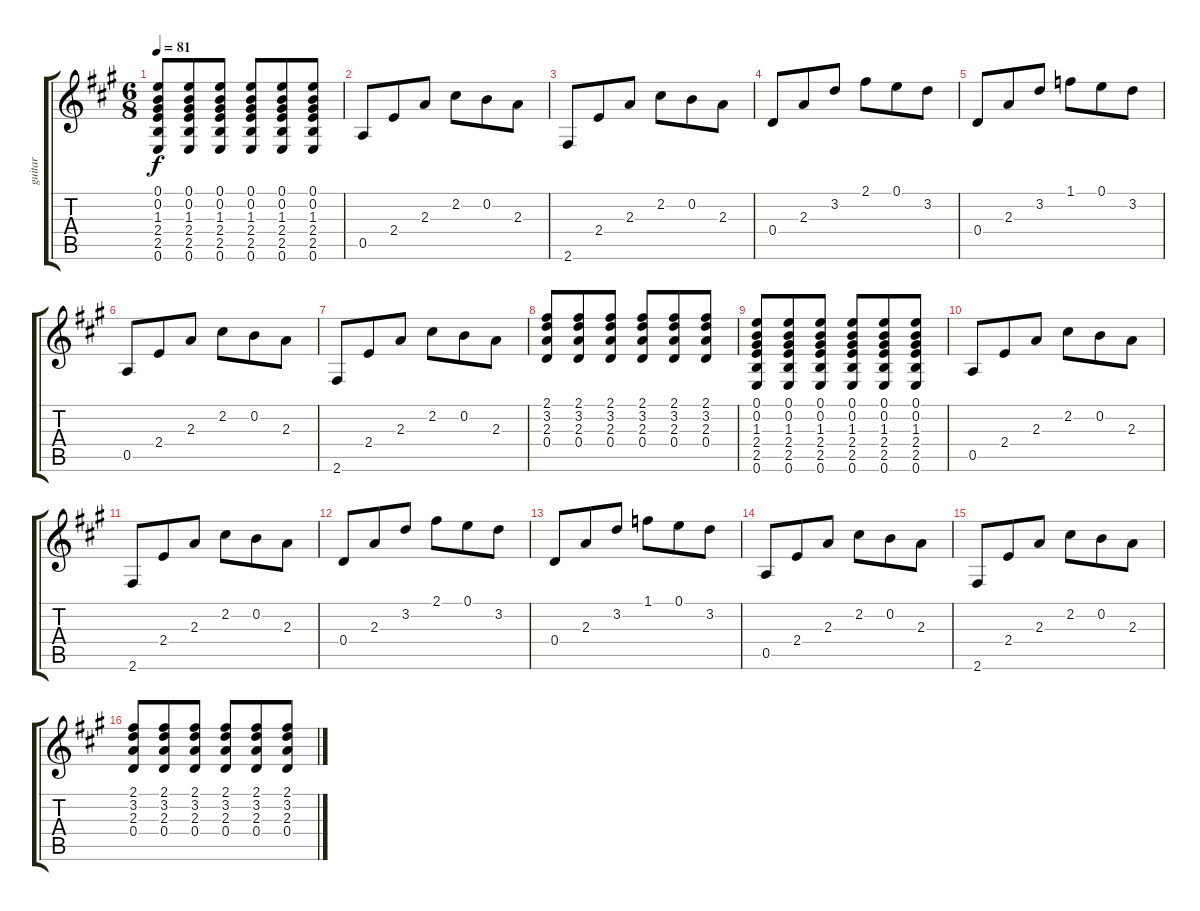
\track ("guitar" "guitar") {instrument electricguitarclean}
\staff {score tabs}
\tuning (E4 B3 G3 D3 A2 E2) {hide}
\ts (6 8)
\tempo 81
\clef g2
\ks a
(0.1 0.2 1.3 2.4 2.5 0.6).8{dy f} (0.1 0.2 1.3 2.4 2.5 0.6).8 (0.1 0.2 1.3 2.4 2.5 0.6).8 (0.1 0.2 1.3 2.4 2.5 0.6).8 (0.1 0.2 1.3 2.4 2.5 0.6).8 (0.1 0.2 1.3 2.4 2.5 0.6).8 |
0.5.8 2.4.8 2.3.8 2.2.8 0.2.8 2.3.8 |
2.6.8 2.4.8 2.3.8 2.2.8 0.2.8 2.3.8 |
0.4.8 2.3.8 3.2.8 2.1.8 0.1.8 3.2.8 |
0.4.8 2.3.8 3.2.8 1.1.8 0.1.8 3.2.8 |
0.5.8 2.4.8 2.3.8 2.2.8 0.2.8 2.3.8 |
2.6.8 2.4.8 2.3.8 2.2.8 0.2.8 2.3.8 |
(2.1 3.2 2.3 0.4).8 (2.1 3.2 2.3 0.4).8 (2.1 3.2 2.3 0.4).8 (2.1 3.2 2.3 0.4).8 (2.1 3.2 2.3 0.4).8 (2.1 3.2 2.3 0.4).8 |
(0.1 0.2 1.3 2.4 2.5 0.6).8 (0.1 0.2 1.3 2.4 2.5 0.6).8 (0.1 0.2 1.3 2.4 2.5 0.6).8 (0.1 0.2 1.3 2.4 2.5 0.6).8 (0.1 0.2 1.3 2.4 2.5 0.6).8 (0.1 0.2 1.3 2.4 2.5 0.6).8 |
0.5.8 2.4.8 2.3.8 2.2.8 0.2.8 2.3.8 |
2.6.8 2.4.8 2.3.8 2.2.8 0.2.8 2.3.8 |
0.4.8 2.3.8 3.2.8 2.1.8 0.1.8 3.2.8 |
0.4.8 2.3.8 3.2.8 1.1.8 0.1.8 3.2.8 |
0.5.8 2.4.8 2.3.8 2.2.8 0.2.8 2.3.8 |
2.6.8 2.4.8 2.3.8 2.2.8 0.2.8 2.3.8 |
(2.1 3.2 2.3 0.4).8 (2.1 3.2 2.3 0.4).8 (2.1 3.2 2.3 0.4).8 (2.1 3.2 2.3 0.4).8 (2.1 3.2 2.3 0.4).8 (2.1 3.2 2.3 0.4).8
